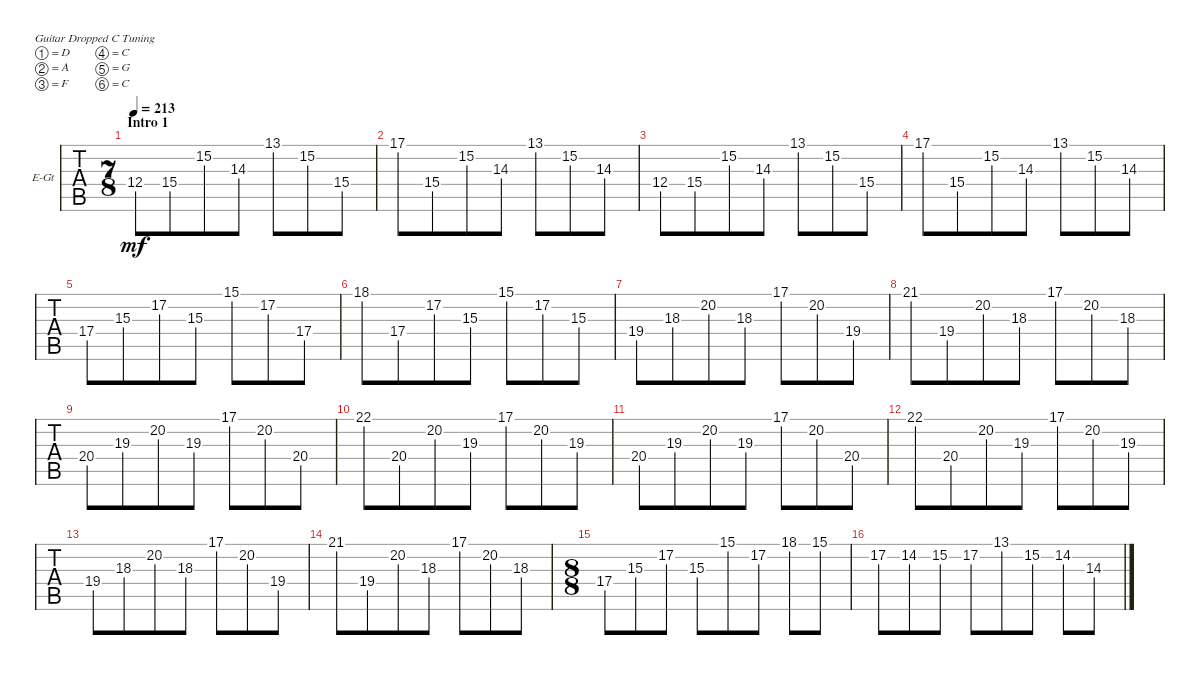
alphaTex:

\defaultSystemsLayout 4
\bracketExtendMode groupsimilarinstruments
\firstSystemTrackNameOrientation horizontal
\otherSystemsTrackNameOrientation horizontal
\track ("Strings Lead" "E-Gt") {instrument distortionguitar}
\staff {tabs}
\tuning (D4 A3 F3 C3 G2 C2)
\ts (7 8)
\section ("" "Intro 1")
\tempo 213
\clef g2
\ks c
12.4.8{dy mf instrument distortionguitar} 15.4.8 15.2.8 14.3.8 13.1.8 15.2.8 15.4.8 |
17.1.8 15.4.8 15.2.8 14.3.8 13.1.8 15.2.8 14.3.8 |
12.4.8 15.4.8 15.2.8 14.3.8 13.1.8 15.2.8 15.4.8 |
17.1.8 15.4.8 15.2.8 14.3.8 13.1.8 15.2.8 14.3.8 |
17.4.8 15.3.8 17.2.8 15.3.8 15.1.8 17.2.8 17.4.8 |
18.1.8 17.4.8 17.2.8 15.3.8 15.1.8 17.2.8 15.3.8 |
19.4.8 18.3.8 20.2.8 18.3.8 17.1.8 20.2.8 19.4.8 |
21.1.8 19.4.8 20.2.8 18.3.8 17.1.8 20.2.8 18.3.8 |
20.4.8 19.3.8 20.2.8 19.3.8 17.1.8 20.2.8 20.4.8 |
22.1.8 20.4.8 20.2.8 19.3.8 17.1.8 20.2.8 19.3.8 |
20.4.8 19.3.8 20.2.8 19.3.8 17.1.8 20.2.8 20.4.8 |
22.1.8 20.4.8 20.2.8 19.3.8 17.1.8 20.2.8 19.3.8 |
19.4.8 18.3.8 20.2.8 18.3.8 17.1.8 20.2.8 19.4.8 |
21.1.8 19.4.8 20.2.8 18.3.8 17.1.8 20.2.8 18.3.8 |
\ts (8 8)
17.4.8 15.3.8 17.2.8 15.3.8 15.1.8 17.2.8 18.1.8 15.1.8 |
17.2.8 14.2.8 15.2.8 17.2.8 13.1.8 15.2.8 14.2.8 14.3.8
